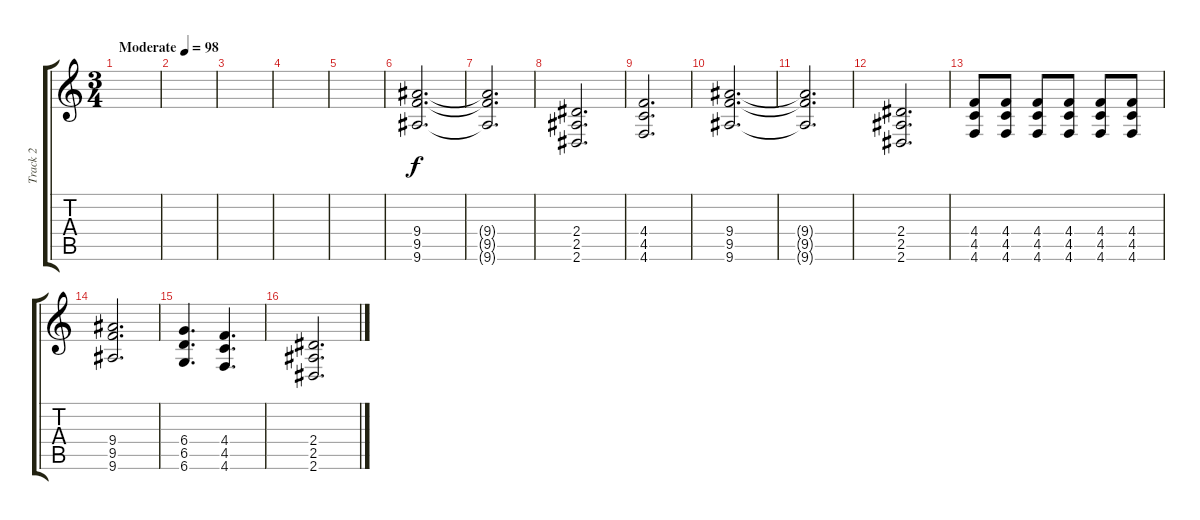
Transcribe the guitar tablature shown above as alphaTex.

\track ("Track 2" "Track 2") {instrument overdrivenguitar}
\staff {score tabs}
\tuning (Eb4 Bb3 Gb3 Db3 Ab2 Db2) {hide}
\ts (3 4)
\tempo (98 "Moderate")
\clef g2
\ks c
|
|
|
|
|
(9.4 9.5 9.6).2{d} |
(9.4{t} 9.5{t} 9.6{t}).2{d} |
(2.4 2.5 2.6).2{d} |
(4.4 4.5 4.6).2{d} |
(9.4 9.5 9.6).2{d} |
(9.4{t} 9.5{t} 9.6{t}).2{d} |
(2.4 2.5 2.6).2{d} |
(4.4 4.5 4.6).8 (4.4 4.5 4.6).8 (4.4 4.5 4.6).8 (4.4 4.5 4.6).8 (4.4 4.5 4.6).8 (4.4 4.5 4.6).8 |
(9.4 9.5 9.6).2{d} |
(6.4 6.5 6.6).4{d} (4.4 4.5 4.6).4{d} |
(2.4 2.5 2.6).2{d}
